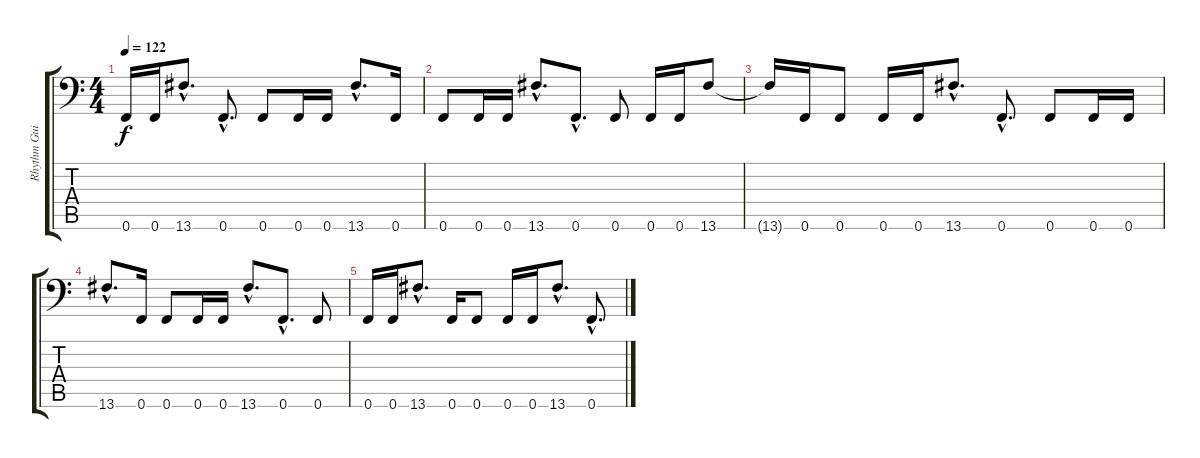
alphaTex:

\track ("Rhythm Guitar" "Rhythm Gui") {instrument distortionguitar}
\staff {score tabs}
\tuning (Gb4 Db4 Ab3 Eb3 Bb2 F1) {hide}
\ts (4 4)
\tempo 122
\clef f4
\ks c
0.6.16{dy f} 0.6.16 13.6{hac}.8{d} 0.6{hac}.8{d} 0.6.8 0.6.16 0.6.16 13.6{hac}.8{d} 0.6.16 |
0.6.8 0.6.16 0.6.16 13.6{hac}.8{d} 0.6{hac}.8{d} 0.6.8 0.6.16 0.6.16 13.6.8 |
13.6{t}.16 0.6.16 0.6.8 0.6.16 0.6.16 13.6{hac}.8{d} 0.6{hac}.8{d} 0.6.8 0.6.16 0.6.16 |
13.6{hac}.8{d} 0.6.16 0.6.8 0.6.16 0.6.16 13.6{hac}.8{d} 0.6{hac}.8{d} 0.6.8 |
0.6.16 0.6.16 13.6{hac}.8{d} 0.6.16 0.6.8 0.6.16 0.6.16 13.6{hac}.8{d} 0.6{hac}.8{d}
